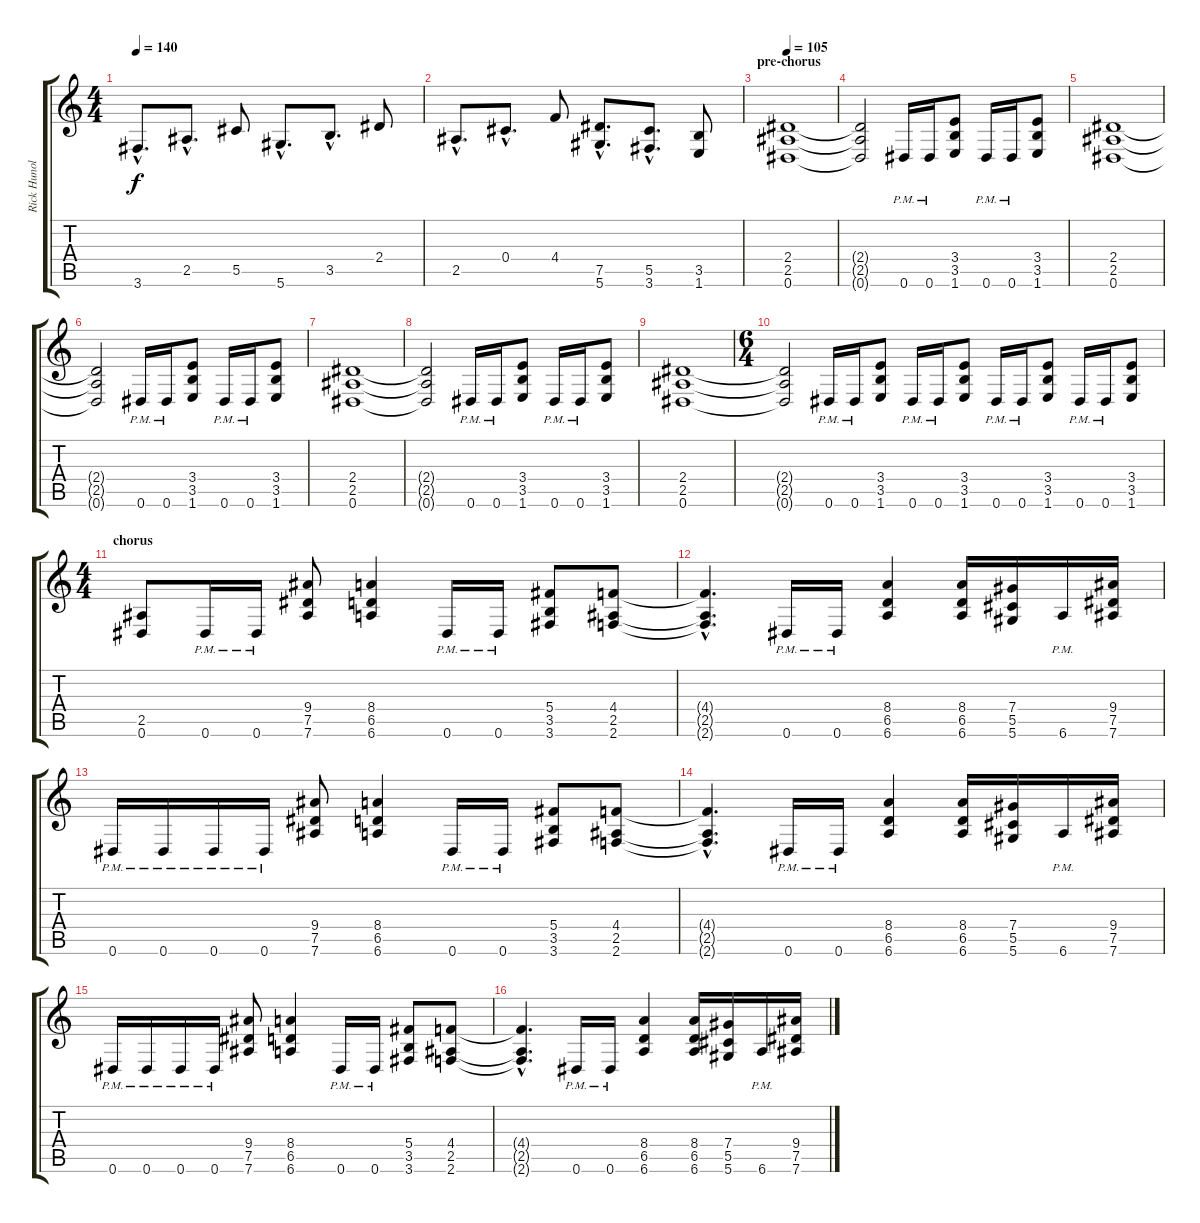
\track ("Rick Hunolt" "Rick Hunol") {instrument distortionguitar}
\staff {score tabs}
\tuning (Eb4 Bb3 Gb3 Db3 Ab2 Eb2) {hide}
\ts (4 4)
\tempo 140
\clef g2
\ks c
3.6{hac}.8{d dy f} 2.5{hac}.8{d} 5.5.8 5.6{hac}.8{d} 3.5{hac}.8{d} 2.4.8 |
2.5{hac}.8{d} 0.4{hac}.8{d} 4.4.8 (7.5{hac} 5.6{hac}).8{d} (5.5{hac} 3.6{hac}).8{d} (3.5 1.6).8 |
\section ("" "pre-chorus")
\tempo 105
(2.4 2.5 0.6).1 |
(2.4{t} 2.5{t} 0.6{t}).2 0.6{pm}.16 0.6{pm}.16 (3.4 3.5 1.6).8 0.6{pm}.16 0.6{pm}.16 (3.4 3.5 1.6).8 |
(2.4 2.5 0.6).1 |
(2.4{t} 2.5{t} 0.6{t}).2 0.6{pm}.16 0.6{pm}.16 (3.4 3.5 1.6).8 0.6{pm}.16 0.6{pm}.16 (3.4 3.5 1.6).8 |
(2.4 2.5 0.6).1 |
(2.4{t} 2.5{t} 0.6{t}).2 0.6{pm}.16 0.6{pm}.16 (3.4 3.5 1.6).8 0.6{pm}.16 0.6{pm}.16 (3.4 3.5 1.6).8 |
(2.4 2.5 0.6).1 |
\ts (6 4)
(2.4{t} 2.5{t} 0.6{t}).2 0.6{pm}.16 0.6{pm}.16 (3.4 3.5 1.6).8 0.6{pm}.16 0.6{pm}.16 (3.4 3.5 1.6).8 0.6{pm}.16 0.6{pm}.16 (3.4 3.5 1.6).8 0.6{pm}.16 0.6{pm}.16 (3.4 3.5 1.6).8 |
\ts (4 4)
\section ("" "chorus")
(2.5 0.6).8 0.6{pm}.16 0.6{pm}.16 (9.4 7.5 7.6).8 (8.4 6.5 6.6).4 0.6{pm}.16 0.6{pm}.16 (5.4 3.5 3.6).8 (4.4 2.5 2.6).8 |
(4.4{hac t} 2.5{hac t} 2.6{hac t}).4{d} 0.6{pm}.16 0.6{pm}.16 (8.4 6.5 6.6).4 (8.4 6.5 6.6).16 (7.4 5.5 5.6).16 6.6{pm}.16 (9.4 7.5 7.6).16 |
0.6{pm}.16 0.6{pm}.16 0.6{pm}.16 0.6{pm}.16 (9.4 7.5 7.6).8 (8.4 6.5 6.6).4 0.6{pm}.16 0.6{pm}.16 (5.4 3.5 3.6).8 (4.4 2.5 2.6).8 |
(4.4{hac t} 2.5{hac t} 2.6{hac t}).4{d} 0.6{pm}.16 0.6{pm}.16 (8.4 6.5 6.6).4 (8.4 6.5 6.6).16 (7.4 5.5 5.6).16 6.6{pm}.16 (9.4 7.5 7.6).16 |
0.6{pm}.16 0.6{pm}.16 0.6{pm}.16 0.6{pm}.16 (9.4 7.5 7.6).8 (8.4 6.5 6.6).4 0.6{pm}.16 0.6{pm}.16 (5.4 3.5 3.6).8 (4.4 2.5 2.6).8 |
(4.4{hac t} 2.5{hac t} 2.6{hac t}).4{d} 0.6{pm}.16 0.6{pm}.16 (8.4 6.5 6.6).4 (8.4 6.5 6.6).16 (7.4 5.5 5.6).16 6.6{pm}.16 (9.4 7.5 7.6).16
